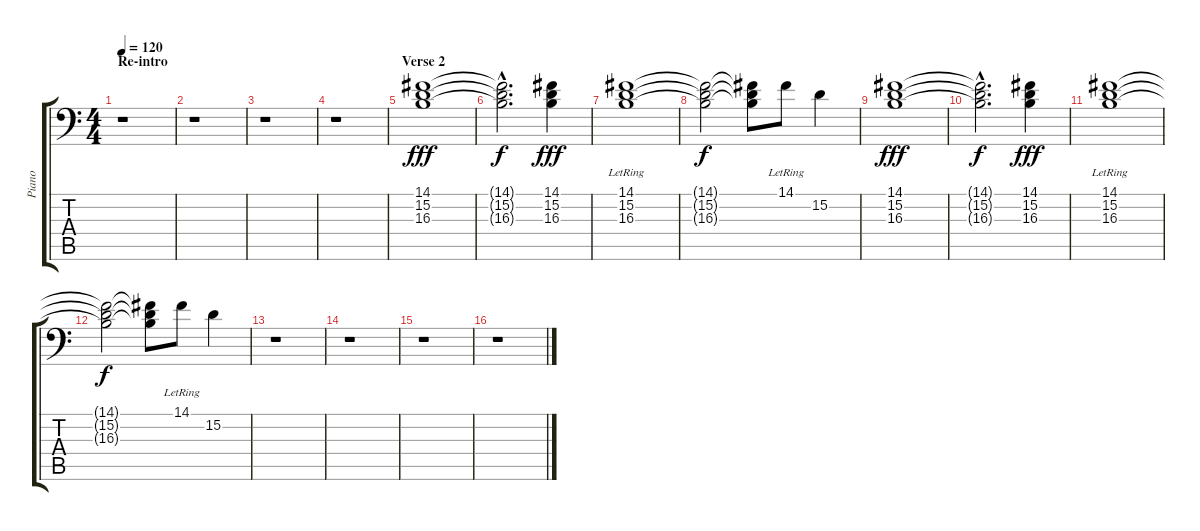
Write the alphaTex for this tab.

\track ("Piano" "Piano") {instrument brightacousticpiano}
\staff {score tabs}
\tuning (E3 B2 G2 D2 A1 E1) {hide}
\ts (4 4)
\section ("" "Re-intro")
\tempo 120
\clef f4
\ks c
r.1{dy fff} |
r.1 |
r.1 |
r.1 |
\section ("" "Verse 2")
(14.1 15.2 16.3).1 |
(14.1{hac t} 15.2{hac t} 16.3{hac t}).2{d dy f} (14.1 15.2 16.3).4{dy fff} |
(14.1 15.2{lr} 16.3{lr}).1 |
(14.1{t} 15.2{t} 16.3{t}).2{dy f} (14.1{t} 15.2{t} 16.3{t}).8 14.1{lr}.8 15.2.4 |
(14.1 15.2 16.3).1{dy fff} |
(14.1{hac t} 15.2{hac t} 16.3{hac t}).2{d dy f} (14.1 15.2 16.3).4{dy fff} |
(14.1 15.2{lr} 16.3{lr}).1 |
(14.1{t} 15.2{t} 16.3{t}).2{dy f} (14.1{t} 15.2{t} 16.3{t}).8 14.1{lr}.8 15.2.4 |
r.1 |
r.1 |
r.1 |
r.1
